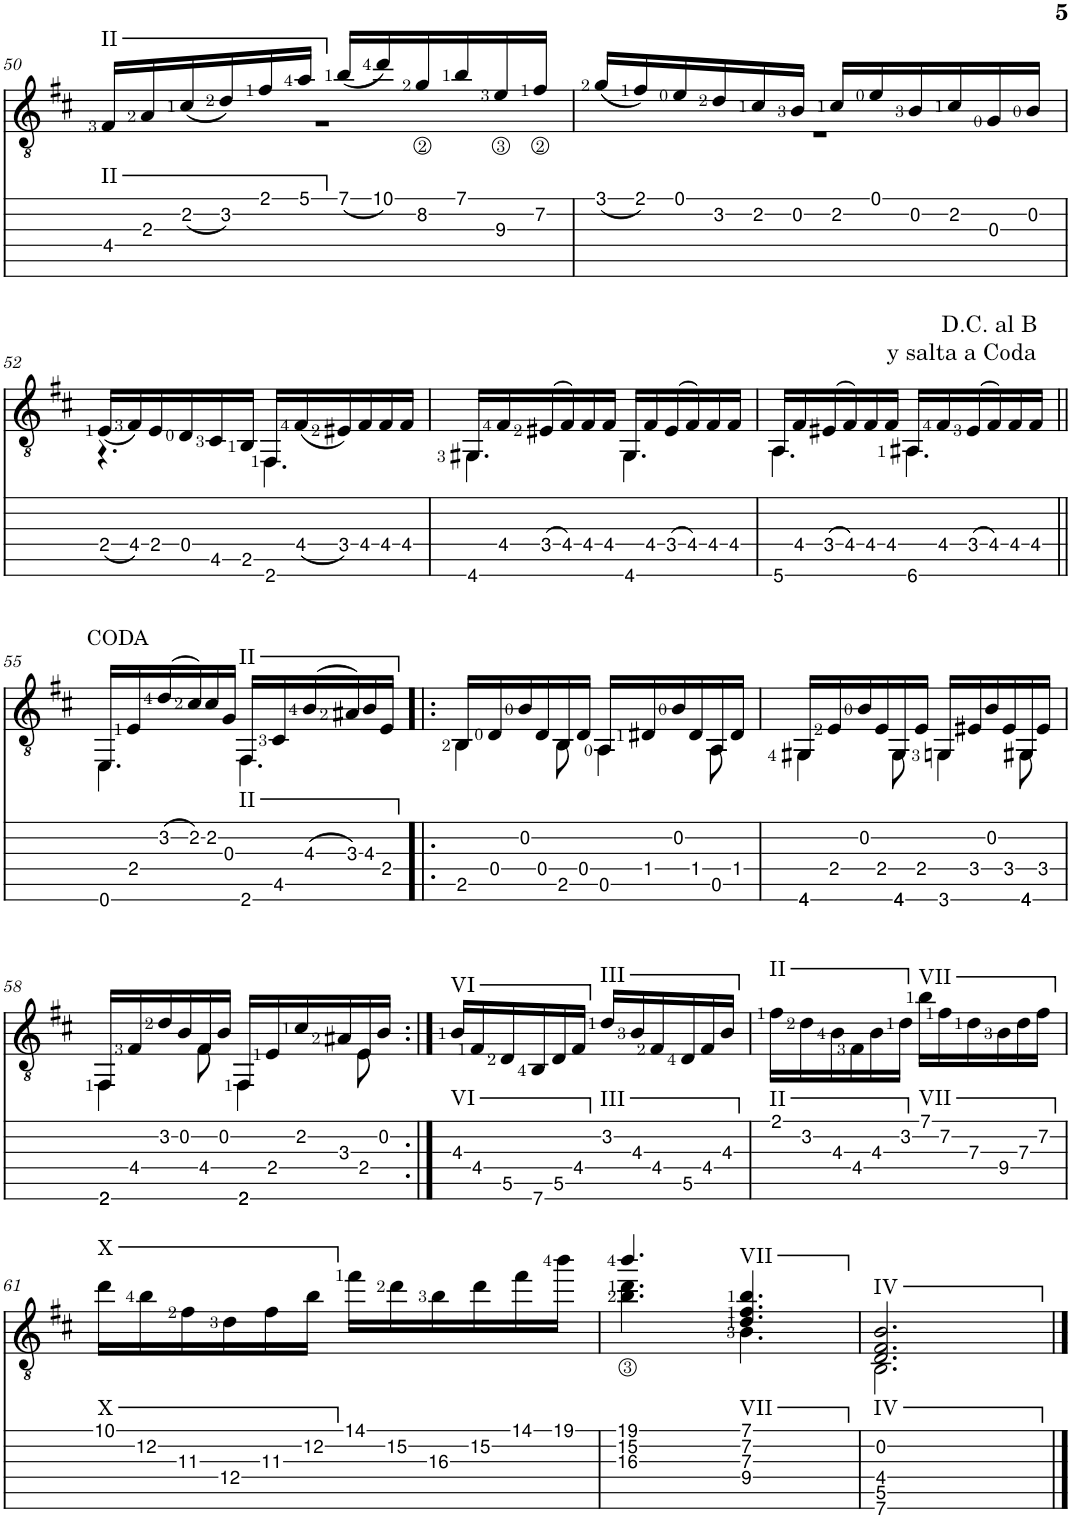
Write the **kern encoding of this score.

**kern	**kern
*part1	*part1
*staff2	*staff1
*I"Classical Guitar	*
!!LO:PB:g=z
*	*clefGv2
*k[f#c#]	*k[f#c#]
*b:	*b:
*M6/8	*M6/8
=50	=50
*^	*^
!	!	!LO:TX:a:t=II	!
!LO:TX:a:t=II	!	!	!
16F#LL	2.r	16F#/LL	2.r
16A	.	16A/	.
16c#	.	(<16c#/	.
16d	.	16d/)	.
16f#	.	16f#/	.
16aJJ	.	16a/JJ	.
16bLL	.	(<16b/LL	.
16dd	.	16dd/)	.
16g	.	16g</	.
16b	.	16b/	.
16e	.	16e</	.
16f#JJ	.	16f#</JJ	.
=51	=51	=51	=51
16gLL	2.r	(<16g/LL	2.r
16f#	.	16f#/)	.
16e	.	16e/	.
16d	.	16d/	.
16c#	.	16c#/	.
16BJJ	.	16B/JJ	.
16c#LL	.	16c#/LL	.
16e	.	16e/	.
16B	.	16B/	.
16c#	.	16c#/	.
16G	.	16G/	.
16BJJ	.	16B/JJ	.
!!LO:LB:g=z	!!
=52	=52	=52	=52
16ELL	4.ryy	(<16E/LL	4.r
16F#	.	16F#/)	.
16E	.	16E/	.
16D	.	16D/	.
16C#	.	16C#/	.
16BBJJ	.	16BB/JJ	.
16FF#LL	4.FF#	16FF#/LL	4.FF#\
16F#	.	(<16F#/	.
16E#X	.	16E#X/)	.
16F#	.	16F#/	.
16F#	.	16F#/	.
16F#JJ	.	16F#/JJ	.
=53	=53	=53	=53
16GG#XLL	4.GG#	16GG#X/LL	4.GG#\
16F#	.	16F#/	.
16E#X	.	(16E#X/	.
16F#	.	16F#/)	.
16F#	.	16F#/	.
16F#JJ	.	16F#/JJ	.
16GG#LL	4.GG#	16GG#/LL	4.GG#\
16F#	.	16F#/	.
16E#	.	(16E#/	.
16F#	.	16F#/)	.
16F#	.	16F#/	.
16F#JJ	.	16F#/JJ	.
=54	=54	=54	=54
16AALL	4.AA	16AA/LL	4.AA\
16F#	.	16F#/	.
16E#X	.	(16E#X/	.
16F#	.	16F#/)	.
16F#	.	16F#/	.
16F#JJ	.	16F#/JJ	.
16AA#XLL	4.AA#	16AA#X/LL	4.AA#\
16F#	.	16F#/	.
16E#	.	(16E#/	.
16F#	.	16F#/)	.
16F#	.	16F#/	.
16F#JJ	.	16F#/JJ	.
!	!	!LO:TX:a:t=D.C. al B\ny salta a Coda	!
!LO:TX:a:t=D.C. al B\ny salta a Coda	!	!	!
!!LO:LB:g=z	!!
=55||	=55||	=55||	=55||
16EELL	4.EE	16EE/LL	4.EE\
16E	.	16E/	.
16d	.	(16d/	.
16c#	.	16c#/)	.
16c#	.	16c#/	.
16GJJ	.	16G/JJ	.
!	!	!LO:TX:a:t=II	!
!LO:TX:a:t=II	!	!	!
16FF#LL	4.FF#	16FF#/LL	4.FF#\
16C#	.	16C#/	.
16B	.	(16B/	.
16A#X	.	16A#X/)	.
16B	.	16B/	.
16EJJ	.	16E/JJ	.
=56!|:	=56!|:	=56!|:	=56!|:
16BBLL	4BB	16BB/LL	4BB\
16D	.	16D/	.
16B	.	16B/	.
16D	.	16D/	.
16BB	8BB	16BB/	8BB\
16DJJ	.	16D/JJ	.
16AALL	4AA	16AA/LL	4AA\
16D#X	.	16D#X/	.
16B	.	16B/	.
16D#	.	16D#/	.
16AA	8AA	16AA/	8AA\
16D#JJ	.	16D#/JJ	.
=57	=57	=57	=57
16GG#XLL	4GG#	16GG#X/LL	4GG#\
16E	.	16E/	.
16B	.	16B/	.
16E	.	16E/	.
16GG#	8GG#	16GG#/	8GG#\
16EJJ	.	16E/JJ	.
16GGnLL	4GG	16GGn/LL	4GG\
16E#X	.	16E#X/	.
16B	.	16B/	.
16E#	.	16E#/	.
16GG#X	8GG#	16GG#X/	8GG#\
16E#JJ	.	16E#/JJ	.
!!LO:LB:g=z	!!
=58	=58	=58	=58
16FF#LL	4FF#	16FF#/LL	4FF#\
16F#	.	16F#/	.
16d	.	16d/	.
16B	.	16B/	.
16F#	8F#	16F#/	8F#\
16BJJ	.	16B/JJ	.
16FF#LL	4FF#	16FF#/LL	4FF#\
16E	.	16E/	.
16c#	.	16c#/	.
16A#X	.	16A#X/	.
16E	8E	16E/	8E\
16BJJ	.	16B/JJ	.
*v	*v	*	*
*	*v	*v
=59:|!	=59:|!
!	!LO:TX:a:t=VI
!LO:TX:a:t=VI	!
16BLL	16B/LL
16F#	16F#/
16D	16D/
16BB	16BB/
16D	16D/
16F#JJ	16F#/JJ
!	!LO:TX:a:t=III
!LO:TX:a:t=III	!
16dLL	16d/LL
16B	16B/
16F#	16F#/
16D	16D/
16F#	16F#/
16BJJ	16B/JJ
=60	=60
!	!LO:TX:a:t=II
!LO:TX:a:t=II	!
16f#LL	16f#\LL
16d	16d\
16B	16B\
16F#	16F#\
16B	16B\
16dJJ	16d\JJ
!	!LO:TX:a:t=VII
!LO:TX:a:t=VII	!
16bLL	16b\LL
16f#	16f#\
16d	16d\
16B	16B\
16d	16d\
16f#JJ	16f#\JJ
!!LO:LB:g=z
=61	=61
!	!LO:TX:a:t=X
!LO:TX:a:t=X	!
16ddLL	16dd\LL
16b	16b\
16f#	16f#\
16d	16d\
16f#	16f#\
16bJJ	16b\JJ
16ff#LL	16ff#\LL
16dd	16dd\
16b	16b\
16dd	16dd\
16ff#	16ff#\
16bbJJ	16bb\JJ
=62	=62
*^	*^
4.bb	4.b 4.dd	4.bb/	4.b\ 4.dd\
!	!	!LO:TX:a:t=VII	!
!LO:TX:a:t=VII	!	!	!
4.d 4.f# 4.b	4.B	4.d/ 4.f#/ 4.b/	4.B\
=63	=63	=63	=63
!	!	!LO:TX:a:t=IV	!
!LO:TX:a:t=IV	!	!	!
2.D 2.F# 2.B	2.BB	2.D/ 2.F#/ 2.B/	2.BB\
*v	*v	*	*
*	*v	*v
==	==
*-	*-
